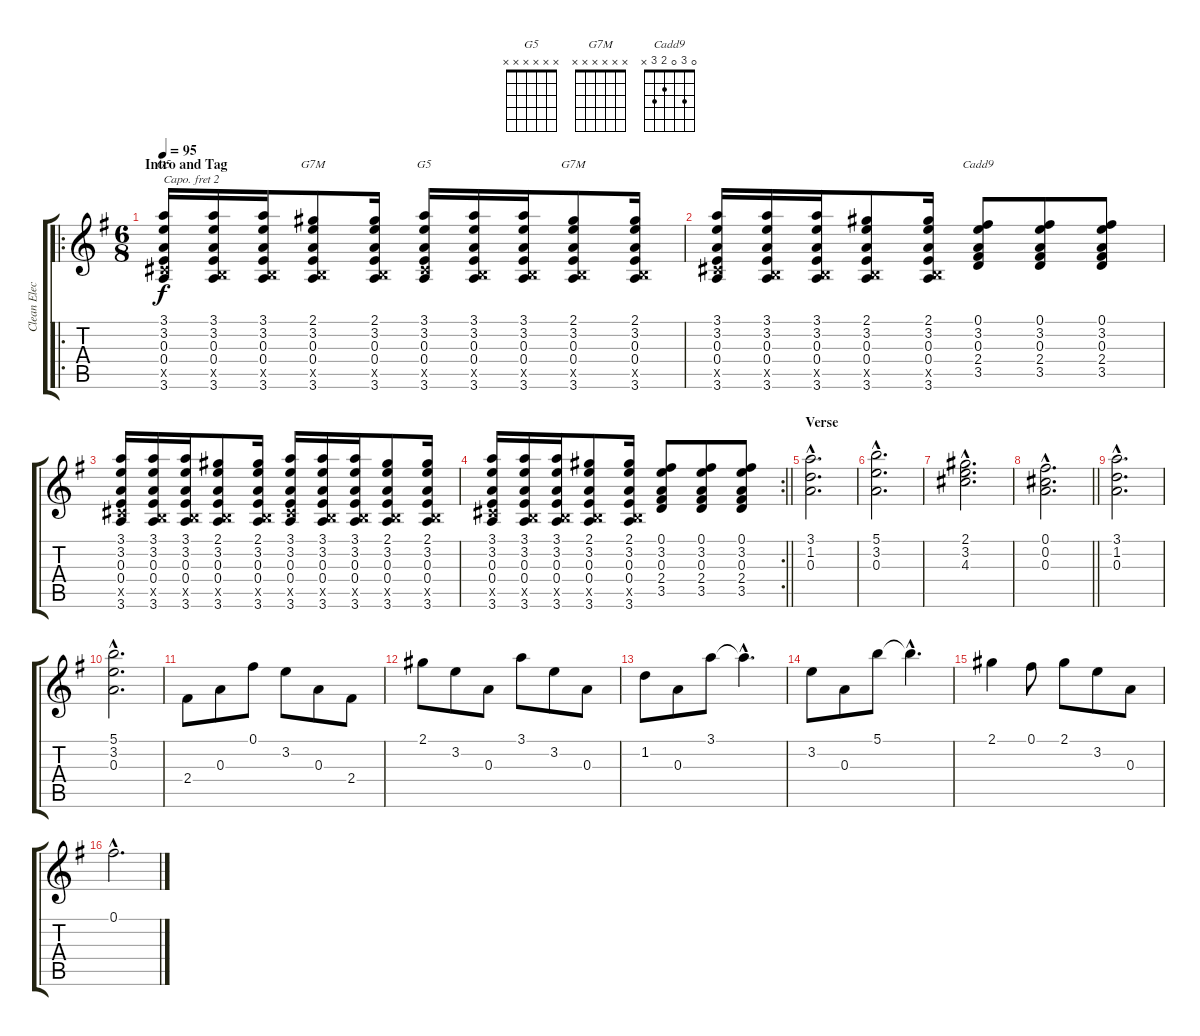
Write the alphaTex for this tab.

\track ("Clean Electric" "Clean Elec") {instrument electricguitarclean}
\staff {score tabs}
\capo 2
\tuning (E4 B3 G3 D3 A2 E2) {hide}
\chord ("G5" 3 3 0 0 x 3) {barre 3}
\chord ("G7M" 2 3 0 0 x 3)
\chord ("G5" x x x x x x)
\chord ("G7M" x x x x x x)
\chord ("Cadd9" 0 3 0 2 3 x)
\ro
\ts (6 8)
\section ("" "Intro and Tag")
\tempo 95
\clef g2
\ks g
(3.1 3.2 0.3 0.4 2.5{x} 3.6).16{ch "G5" dy f instrument electricguitarclean} (3.1 3.2 0.3 0.4 0.5{x} 3.6).16 (3.1 3.2 0.3 0.4 0.5{x} 3.6).16 (2.1 3.2 0.3 0.4 0.5{x} 3.6).8{ch "G7M"} (2.1 3.2 0.3 0.4 0.5{x} 3.6).16 (3.1 3.2 0.3 0.4 2.5{x} 3.6).16{ch "G5"} (3.1 3.2 0.3 0.4 0.5{x} 3.6).16 (3.1 3.2 0.3 0.4 0.5{x} 3.6).16 (2.1 3.2 0.3 0.4 0.5{x} 3.6).8{ch "G7M"} (2.1 3.2 0.3 0.4 0.5{x} 3.6).16 |
(3.1 3.2 0.3 0.4 2.5{x} 3.6).16 (3.1 3.2 0.3 0.4 0.5{x} 3.6).16 (3.1 3.2 0.3 0.4 0.5{x} 3.6).16 (2.1 3.2 0.3 0.4 0.5{x} 3.6).8 (2.1 3.2 0.3 0.4 0.5{x} 3.6).16 (0.1 3.2 0.3 2.4 3.5).8{ch "Cadd9"} (0.1 3.2 0.3 2.4 3.5).8 (0.1 3.2 0.3 2.4 3.5).8 |
(3.1 3.2 0.3 0.4 2.5{x} 3.6).16 (3.1 3.2 0.3 0.4 0.5{x} 3.6).16 (3.1 3.2 0.3 0.4 0.5{x} 3.6).16 (2.1 3.2 0.3 0.4 0.5{x} 3.6).8 (2.1 3.2 0.3 0.4 0.5{x} 3.6).16 (3.1 3.2 0.3 0.4 2.5{x} 3.6).16 (3.1 3.2 0.3 0.4 0.5{x} 3.6).16 (3.1 3.2 0.3 0.4 0.5{x} 3.6).16 (2.1 3.2 0.3 0.4 0.5{x} 3.6).8 (2.1 3.2 0.3 0.4 0.5{x} 3.6).16 |
\rc 2
\barLineRight lightlight
(3.1 3.2 0.3 0.4 2.5{x} 3.6).16 (3.1 3.2 0.3 0.4 0.5{x} 3.6).16 (3.1 3.2 0.3 0.4 0.5{x} 3.6).16 (2.1 3.2 0.3 0.4 0.5{x} 3.6).8 (2.1 3.2 0.3 0.4 0.5{x} 3.6).16 (0.1 3.2 0.3 2.4 3.5).8 (0.1 3.2 0.3 2.4 3.5).8 (0.1 3.2 0.3 2.4 3.5).8 |
\section ("" "Verse")
(3.1{hac} 1.2{hac} 0.3{hac}).2{d} |
(5.1{hac} 3.2{hac} 0.3{hac}).2{d} |
(2.1{hac} 3.2{hac} 4.3{hac}).2{d} |
\barLineRight lightlight
(0.1{hac} 0.2{hac} 0.3{hac}).2{d} |
(3.1{hac} 1.2{hac} 0.3{hac}).2{d} |
(5.1{hac} 3.2{hac} 0.3{hac}).2{d} |
2.4.8 0.3.8 0.1.8 3.2.8 0.3.8 2.4.8 |
2.1.8 3.2.8 0.3.8 3.1.8 3.2.8 0.3.8 |
1.2.8 0.3.8 3.1.8 3.1{hac t}.4{d} |
3.2.8 0.3.8 5.1.8 5.1{hac t}.4{d} |
2.1.4 0.1.8 2.1.8 3.2.8 0.3.8 |
0.1{hac}.2{d}
